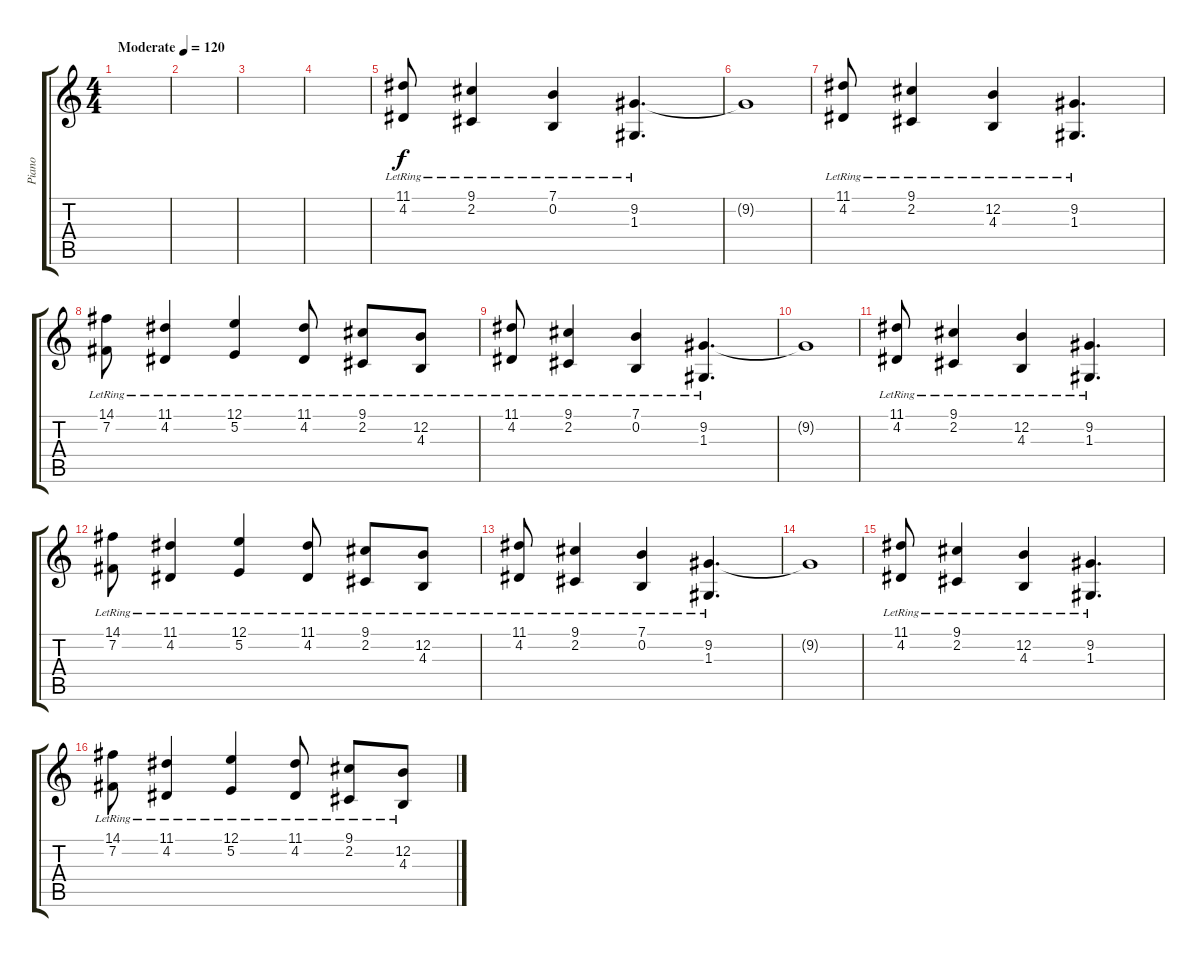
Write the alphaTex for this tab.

\track ("Piano" "Piano") {instrument electricgrandpiano}
\staff {score tabs}
\tuning (E4 B3 G3 D3 A2 E2) {hide}
\ts (4 4)
\tempo (120 "Moderate")
\clef g2
\ks c
|
|
|
|
(11.1{lr} 4.2{lr}).8 (9.1{lr} 2.2{lr}).4 (7.1{lr} 0.2{lr}).4 (9.2{lr} 1.3{lr}).4{d} |
9.2{t}.1 |
(11.1{lr} 4.2{lr}).8 (9.1{lr} 2.2{lr}).4 (12.2{lr} 4.3{lr}).4 (9.2{lr} 1.3{lr}).4{d} |
(14.1{lr} 7.2{lr}).8 (11.1{lr} 4.2{lr}).4 (12.1{lr} 5.2{lr}).4 (11.1{lr} 4.2{lr}).8 (9.1{lr} 2.2{lr}).8 (12.2{lr} 4.3{lr}).8 |
(11.1{lr} 4.2{lr}).8 (9.1{lr} 2.2{lr}).4 (7.1{lr} 0.2{lr}).4 (9.2{lr} 1.3{lr}).4{d} |
9.2{t}.1 |
(11.1{lr} 4.2{lr}).8 (9.1{lr} 2.2{lr}).4 (12.2{lr} 4.3{lr}).4 (9.2{lr} 1.3{lr}).4{d} |
(14.1{lr} 7.2{lr}).8 (11.1{lr} 4.2{lr}).4 (12.1{lr} 5.2{lr}).4 (11.1{lr} 4.2{lr}).8 (9.1{lr} 2.2{lr}).8 (12.2{lr} 4.3{lr}).8 |
(11.1{lr} 4.2{lr}).8 (9.1{lr} 2.2{lr}).4 (7.1{lr} 0.2{lr}).4 (9.2{lr} 1.3{lr}).4{d} |
9.2{t}.1 |
(11.1{lr} 4.2{lr}).8 (9.1{lr} 2.2{lr}).4 (12.2{lr} 4.3{lr}).4 (9.2{lr} 1.3{lr}).4{d} |
(14.1{lr} 7.2{lr}).8 (11.1{lr} 4.2{lr}).4 (12.1{lr} 5.2{lr}).4 (11.1{lr} 4.2{lr}).8 (9.1{lr} 2.2{lr}).8 (12.2{lr} 4.3{lr}).8
